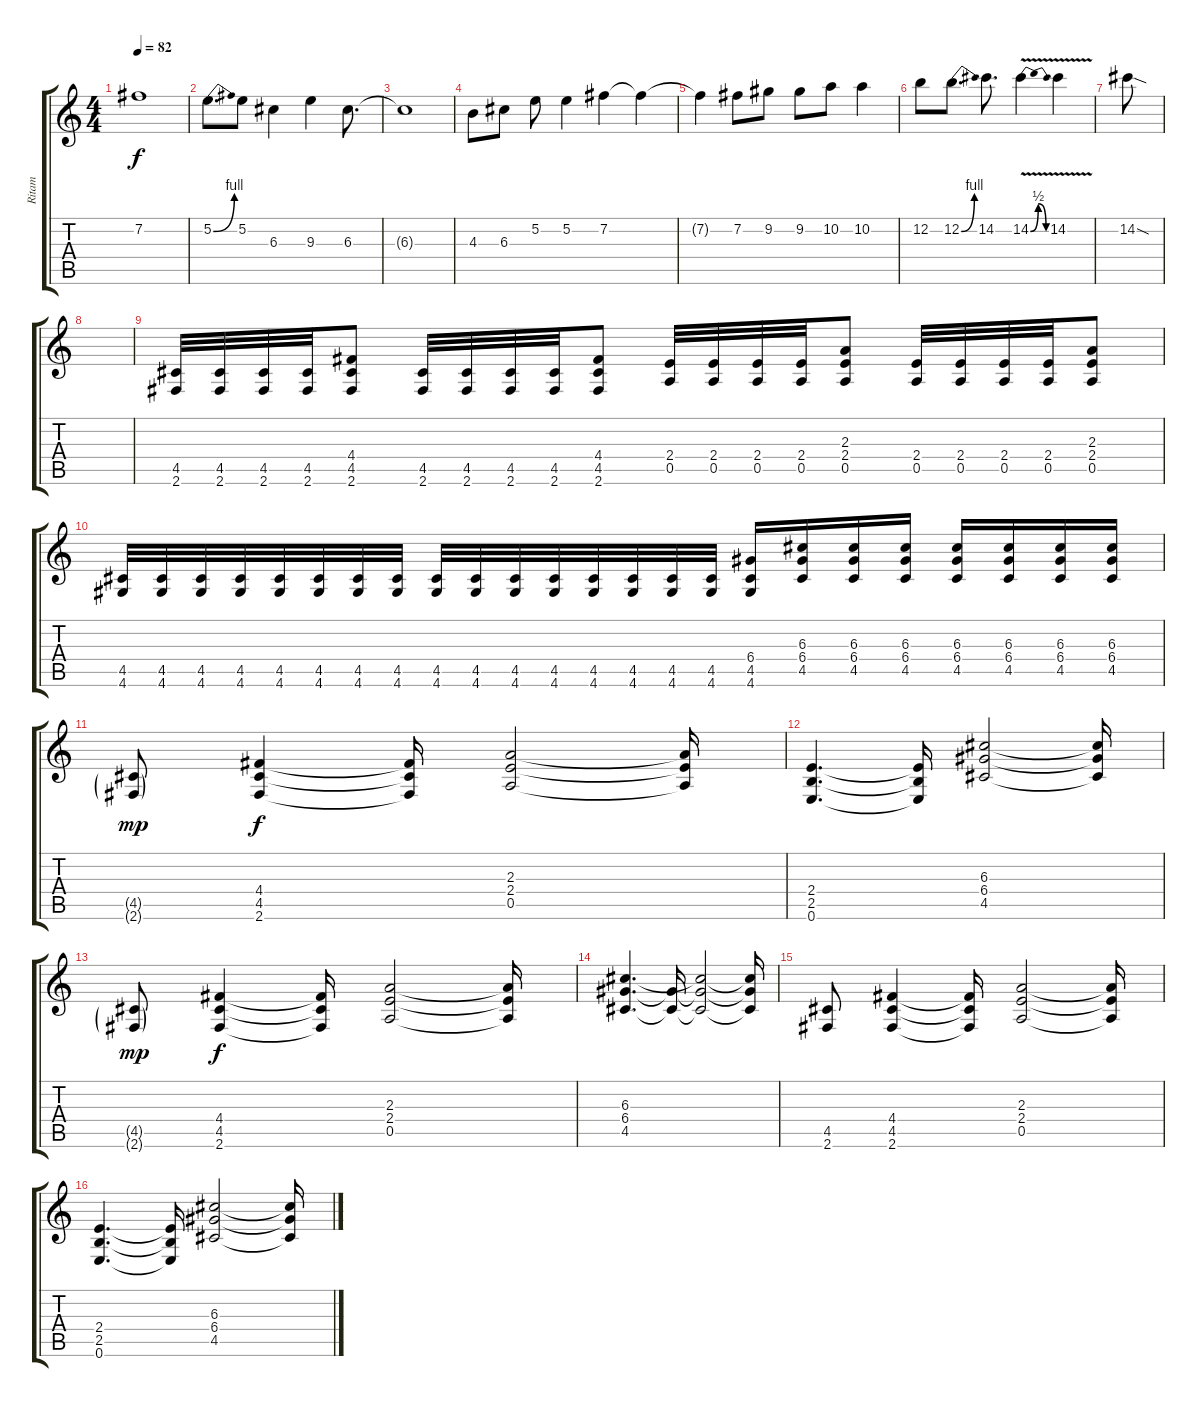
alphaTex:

\track ("Ritam" "Ritam") {instrument overdrivenguitar}
\staff {score tabs}
\tuning (E4 B3 G3 D3 A2 E2) {hide}
\ts (4 4)
\tempo 82
\clef g2
\ks c
7.2.1{dy f} |
5.2{be (bend 0 0 60 4)}.8{d} 5.2.8 6.3.4 9.3.4 6.3.8{d} |
6.3{t}.1 |
4.3.8 6.3.8 5.2.8 5.2.4 7.2.4 7.2{t}.4 |
7.2{t}.4 7.2.8 9.2.8 9.2.8 10.2.8 10.2.4 |
12.2.8 12.2{be (bend 0 0 60 4)}.8{d} 14.2.8{d} 14.2{be (bendrelease 0 0 30 2 30 2 60 0) v}.4 14.2{v}.4 |
14.2{sod}.8 |
|
(4.5 2.6).32 (4.5 2.6).32 (4.5 2.6).32 (4.5 2.6).32 (4.4 4.5 2.6).8 (4.5 2.6).32 (4.5 2.6).32 (4.5 2.6).32 (4.5 2.6).32 (4.4 4.5 2.6).8 (2.4 0.5).32 (2.4 0.5).32 (2.4 0.5).32 (2.4 0.5).32 (2.3 2.4 0.5).8 (2.4 0.5).32 (2.4 0.5).32 (2.4 0.5).32 (2.4 0.5).32 (2.3 2.4 0.5).8 |
(4.5 4.6).32 (4.5 4.6).32 (4.5 4.6).32 (4.5 4.6).32 (4.5 4.6).32 (4.5 4.6).32 (4.5 4.6).32 (4.5 4.6).32 (4.5 4.6).32 (4.5 4.6).32 (4.5 4.6).32 (4.5 4.6).32 (4.5 4.6).32 (4.5 4.6).32 (4.5 4.6).32 (4.5 4.6).32 (6.4 4.5 4.6).16 (6.3 6.4 4.5).16 (6.3 6.4 4.5).16 (6.3 6.4 4.5).16 (6.3 6.4 4.5).16 (6.3 6.4 4.5).16 (6.3 6.4 4.5).16 (6.3 6.4 4.5).16 |
(4.5{g} 2.6{g}).8{dy mp} (4.4 4.5 2.6).4{dy f} (4.4{t} 4.5{t} 2.6{t}).16 (2.3 2.4 0.5).2 (2.3{t} 2.4{t} 0.5{t}).16 |
(2.4 2.5 0.6).4{d} (2.4{t} 2.5{t} 0.6{t}).16 (6.3 6.4 4.5).2 (6.3{t} 6.4{t} 4.5{t}).16 |
(4.5{g} 2.6{g}).8{dy mp} (4.4 4.5 2.6).4{dy f} (4.4{t} 4.5{t} 2.6{t}).16 (2.3 2.4 0.5).2 (2.3{t} 2.4{t} 0.5{t}).16 |
(6.3 6.4 4.5).4{d} (6.4{t} 4.5{t}).16 (6.3{t} 6.4{t} 4.5{t}).2 (6.3{t} 6.4{t} 4.5{t}).16 |
(4.5 2.6).8 (4.4 4.5 2.6).4 (4.4{t} 4.5{t} 2.6{t}).16 (2.3 2.4 0.5).2 (2.3{t} 2.4{t} 0.5{t}).16 |
(2.4 2.5 0.6).4{d} (2.4{t} 2.5{t} 0.6{t}).16 (6.3 6.4 4.5).2 (6.3{t} 6.4{t} 4.5{t}).16
